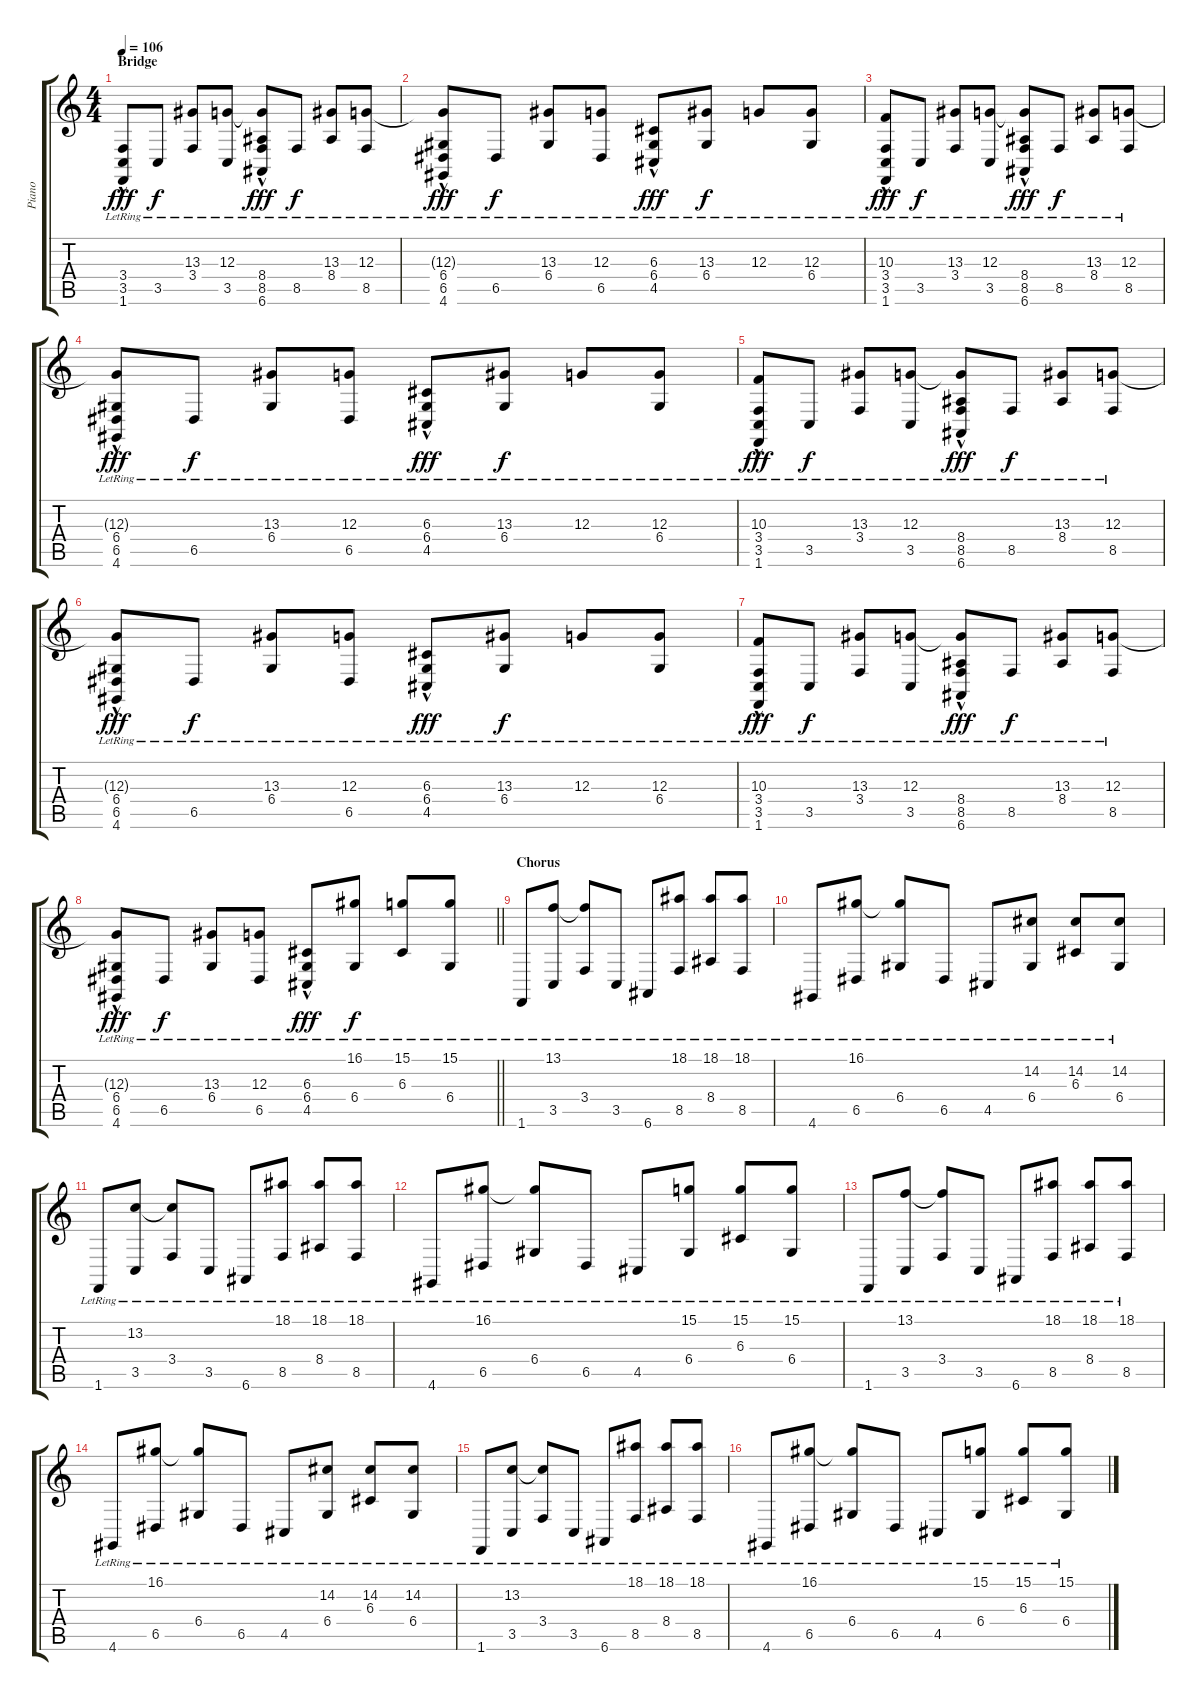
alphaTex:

\track ("Piano" "Piano") {instrument acousticgrandpiano}
\staff {score tabs}
\tuning (E4 B3 G3 D3 A2 E2) {hide}
\ts (4 4)
\section ("" "Bridge")
\tempo 106
\clef g2
\ks c
(3.4{lr} 3.5{lr} 1.6{hac lr}).8{dy fff} 3.5{lr}.8{dy f} (13.3{lr} 3.4{lr}).8 (12.3{lr} 3.5{lr}).8 (12.3{t} 8.4{lr} 8.5{lr} 6.6{hac lr}).8{dy fff} 8.5{lr}.8{dy f} (13.3{lr} 8.4{lr}).8 (12.3{lr} 8.5{lr}).8 |
(12.3{t} 6.4{lr} 6.5{lr} 4.6{hac lr}).8{dy fff} 6.5{lr}.8{dy f} (13.3{lr} 6.4{lr}).8 (12.3{lr} 6.5{lr}).8 (6.3{lr} 6.4{lr} 4.5{hac lr}).8{dy fff} (13.3{lr} 6.4{lr}).8{dy f} 12.3{lr}.8 (12.3{lr} 6.4{lr}).8 |
(10.3{lr} 3.4{lr} 3.5{lr} 1.6{hac lr}).8{dy fff} 3.5{lr}.8{dy f} (13.3{lr} 3.4{lr}).8 (12.3{lr} 3.5{lr}).8 (12.3{t} 8.4{lr} 8.5{lr} 6.6{hac lr}).8{dy fff} 8.5{lr}.8{dy f} (13.3{lr} 8.4{lr}).8 (12.3{lr} 8.5{lr}).8 |
(12.3{t} 6.4{lr} 6.5{lr} 4.6{hac lr}).8{dy fff} 6.5{lr}.8{dy f} (13.3{lr} 6.4{lr}).8 (12.3{lr} 6.5{lr}).8 (6.3{lr} 6.4{lr} 4.5{hac lr}).8{dy fff} (13.3{lr} 6.4{lr}).8{dy f} 12.3{lr}.8 (12.3{lr} 6.4{lr}).8 |
(10.3{lr} 3.4{lr} 3.5{lr} 1.6{hac lr}).8{dy fff} 3.5{lr}.8{dy f} (13.3{lr} 3.4{lr}).8 (12.3{lr} 3.5{lr}).8 (12.3{t} 8.4{lr} 8.5{lr} 6.6{hac lr}).8{dy fff} 8.5{lr}.8{dy f} (13.3{lr} 8.4{lr}).8 (12.3{lr} 8.5{lr}).8 |
(12.3{t} 6.4{lr} 6.5{lr} 4.6{hac lr}).8{dy fff} 6.5{lr}.8{dy f} (13.3{lr} 6.4{lr}).8 (12.3{lr} 6.5{lr}).8 (6.3{lr} 6.4{lr} 4.5{hac lr}).8{dy fff} (13.3{lr} 6.4{lr}).8{dy f} 12.3{lr}.8 (12.3{lr} 6.4{lr}).8 |
(10.3{lr} 3.4{lr} 3.5{lr} 1.6{hac lr}).8{dy fff} 3.5{lr}.8{dy f} (13.3{lr} 3.4{lr}).8 (12.3{lr} 3.5{lr}).8 (12.3{t} 8.4{lr} 8.5{lr} 6.6{hac lr}).8{dy fff} 8.5{lr}.8{dy f} (13.3{lr} 8.4{lr}).8 (12.3{lr} 8.5{lr}).8 |
\barLineRight lightlight
(12.3{t} 6.4{lr} 6.5{lr} 4.6{hac lr}).8{dy fff} 6.5{lr}.8{dy f} (13.3{lr} 6.4{lr}).8 (12.3{lr} 6.5{lr}).8 (6.3{lr} 6.4{lr} 4.5{hac lr}).8{dy fff} (16.1{lr} 6.4{lr}).8{dy f} (15.1{lr} 6.3{lr}).8 (15.1{lr} 6.4{lr}).8 |
\section ("" "Chorus")
1.6{lr}.8 (13.1{lr} 3.5{lr}).8 (13.1{t} 3.4{lr}).8 3.5{lr}.8 6.6{lr}.8 (18.1{lr} 8.5{lr}).8 (18.1{lr} 8.4{lr}).8 (18.1{lr} 8.5{lr}).8 |
4.6{lr}.8 (16.1{lr} 6.5{lr}).8 (16.1{t} 6.4{lr}).8 6.5{lr}.8 4.5{lr}.8 (14.2{lr} 6.4{lr}).8 (14.2{lr} 6.3{lr}).8 (14.2{lr} 6.4{lr}).8 |
1.6{lr}.8 (13.2{lr} 3.5{lr}).8 (13.2{t} 3.4{lr}).8 3.5{lr}.8 6.6{lr}.8 (18.1{lr} 8.5{lr}).8 (18.1{lr} 8.4{lr}).8 (18.1{lr} 8.5{lr}).8 |
4.6{lr}.8 (16.1{lr} 6.5{lr}).8 (16.1{t} 6.4{lr}).8 6.5{lr}.8 4.5{lr}.8 (15.1{lr} 6.4{lr}).8 (15.1{lr} 6.3{lr}).8 (15.1{lr} 6.4{lr}).8 |
1.6{lr}.8 (13.1{lr} 3.5{lr}).8 (13.1{t} 3.4{lr}).8 3.5{lr}.8 6.6{lr}.8 (18.1{lr} 8.5{lr}).8 (18.1{lr} 8.4{lr}).8 (18.1{lr} 8.5{lr}).8 |
4.6{lr}.8 (16.1{lr} 6.5{lr}).8 (16.1{t} 6.4{lr}).8 6.5{lr}.8 4.5{lr}.8 (14.2{lr} 6.4{lr}).8 (14.2{lr} 6.3{lr}).8 (14.2{lr} 6.4{lr}).8 |
1.6{lr}.8 (13.2{lr} 3.5{lr}).8 (13.2{t} 3.4{lr}).8 3.5{lr}.8 6.6{lr}.8 (18.1{lr} 8.5{lr}).8 (18.1{lr} 8.4{lr}).8 (18.1{lr} 8.5{lr}).8 |
4.6{lr}.8 (16.1{lr} 6.5{lr}).8 (16.1{t} 6.4{lr}).8 6.5{lr}.8 4.5{lr}.8 (15.1{lr} 6.4{lr}).8 (15.1{lr} 6.3{lr}).8 (15.1{lr} 6.4{lr}).8
